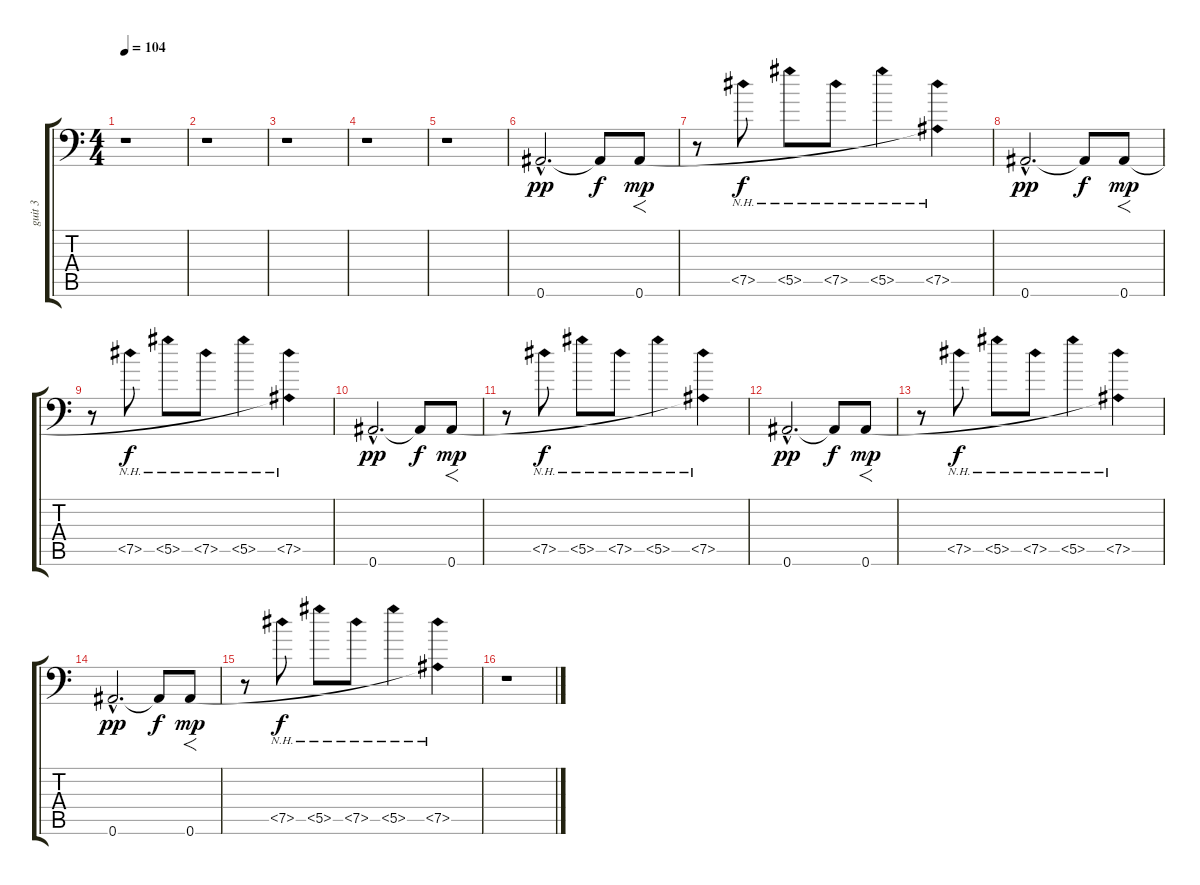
\track ("guit 3" "guit 3") {instrument distortionguitar}
\staff {score tabs}
\tuning (Db4 Db3 Ab3 Db3 Ab2 Bb1) {hide}
\ts (4 4)
\tempo 104
\clef f4
\ks c
r.1{dy f} |
r.1 |
r.1 |
r.1 |
r.1 |
0.6{hac}.2{d dy pp volume 15} 0.6{t}.8{dy f} 0.6.8{f dy mp} |
r.8 7.5{nh}.8{dy f} 5.5{nh}.8 7.5{nh}.8 5.5{nh}.4 (7.5{nh} 0.6{nh t}).4 |
0.6{hac}.2{d dy pp volume 15} 0.6{t}.8{dy f} 0.6.8{f dy mp} |
r.8 7.5{nh}.8{dy f} 5.5{nh}.8 7.5{nh}.8 5.5{nh}.4 (7.5{nh} 0.6{nh t}).4 |
0.6{hac}.2{d dy pp volume 14} 0.6{t}.8{dy f} 0.6.8{f dy mp} |
r.8 7.5{nh}.8{dy f} 5.5{nh}.8 7.5{nh}.8 5.5{nh}.4 (7.5{nh} 0.6{nh t}).4 |
0.6{hac}.2{d dy pp} 0.6{t}.8{dy f} 0.6.8{f dy mp} |
r.8 7.5{nh}.8{dy f} 5.5{nh}.8 7.5{nh}.8 5.5{nh}.4 (7.5{nh} 0.6{nh t}).4 |
0.6{hac}.2{d dy pp} 0.6{t}.8{dy f} 0.6.8{f dy mp} |
r.8 7.5{nh}.8{dy f} 5.5{nh}.8 7.5{nh}.8 5.5{nh}.4 (7.5{nh} 0.6{nh t}).4 |
r.1
